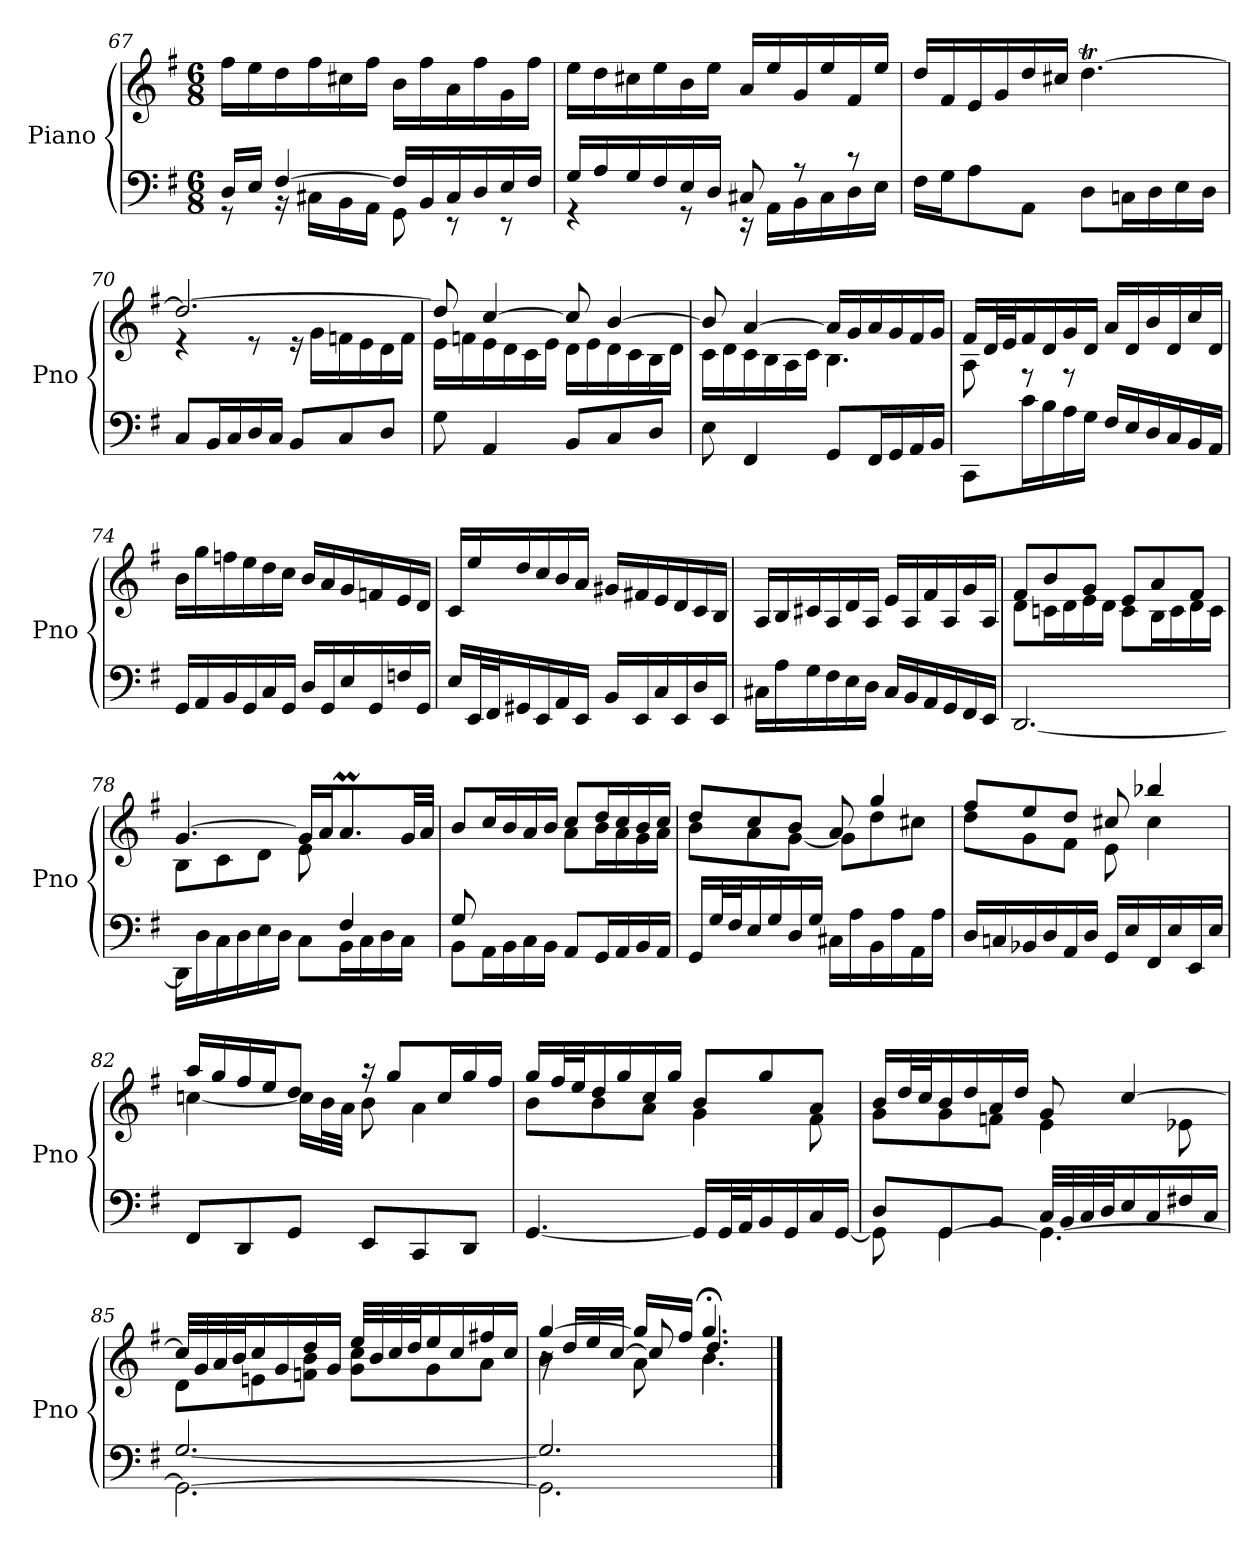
**kern	**kern
*part1	*part1
*staff2	*staff1
*I"Piano	*
*I'Pno	*
*clefF4	*clefG2
*k[f#]	*k[f#]
*M6/8	*M6/8
=67	=67
*^	*
16D/LL	8r	16ff#\LL
16E/JJ	.	16ee\
[4F#/	16r	16dd\
.	16C#X\LL	16ff#\
.	16BB\	16cc#X\
.	16AA\JJ	16ff#\JJ
16F#/LL]	8GG\	16b\LL
16BB/	.	16ff#\
16C#/	8r	16a\
16D/	.	16ff#\
16E/	8r	16g\
16F#/JJ	.	16ff#\JJ
=68	=68	=68
16G/LL	4r	16ee\LL
16A/	.	16dd\
16G/	.	16cc#X\
16F#/	.	16ee\
16E/	8r	16b\
16D/JJ	.	16ee\JJ
8C#X/	16r	16a/LL
.	16AA\LL	16ee/
8r	16BB\	16g/
.	16C#\	16ee/
8r	16D\	16f#/
.	16E\JJ	16ee/JJ
*v	*v	*
!!LO:LB:g=z
=69	=69
16F#\LL	16dd/LL
16G\J	16f#/
8A\	16e/
.	16g/
8AA\J	16dd/
.	16cc#X/JJ
8D\L	[4.ddT\
16Cn\L	.
16D\	.
16E\	.
16D\JJ	.
=70	=70
*	*^
8C/L	2.dd/_	4r
16BB/L	.	.
16C/	.	.
16D/	.	8r
16C/JJ	.	.
8BB/L	.	16r
.	.	16g\LL
8C/	.	16fn\
.	.	16e\
8D/J	.	16d\
.	.	16f\JJ
=71	=71	=71
8G\	8dd/]	16e\LL
.	.	16fn\
4AA/	[4cc/	16e\
.	.	16d\
.	.	16c\
.	.	16e\JJ
8BB/L	8cc/]	16d\LL
.	.	16e\
8C/	[4b/	16d\
.	.	16c\
8D/J	.	16B\
.	.	16d\JJ
!!LO:LB:g=z	!!
=72	=72	=72
8E\	8b/]	16c\LL
.	.	16d\
4FF#/	[4a/	16c\
.	.	16B\
.	.	16A\
.	.	16c\JJ
8GG/L	16a/LL]	4.B\
.	16g/	.
16FF#/L	16a/	.
16GG/	16g/	.
16AA/	16f#/	.
16BB/JJ	16g/JJ	.
=73	=73	=73
8CC/L	16f#/LL	8A\
.	32d/L	.
.	32e/J	.
16c\L	16f#/	8r
16B\	16d/	.
16A\	16g/	8r
16G\JJ	16d/JJ	.
16F#/LL	16a/LL	4.ryy
16E/	16d/	.
16D/	16b/	.
16C/	16d/	.
16BB/	16cc/	.
16AA/JJ	16d/JJ	.
*	*v	*v
=74	=74
16GG/LL	16b\LL
16AA/	16gg\
16BB/	16ffn\
16GG/	16ee\
16C/	16dd\
16GG/JJ	16cc\JJ
16D/LL	16b/LL
16GG/	16a/
16E/	16g/
16GG/	16fn/
16Fn/	16e/
16GG/JJ	16d/JJ
!!LO:PB:g=z
=75	=75
16E/LL	16c/LL
32EE/L	16ee/
32FF#/J	.
16GG#X/	16dd/
16EE/	16cc/
16AA/	16b/
16EE/JJ	16a/JJ
16BB/LL	16g#X/LL
16EE/	16f#X/
16C/	16e/
16EE/	16d/
16D/	16c/
16EE/JJ	16B/JJ
=76	=76
16C#X\LL	16A/LL
16A\	16B/
16G\	16c#X/
16F#\	16A/
16E\	16d/
16D\JJ	16A/JJ
16C#/LL	16e/LL
16BB/	16A/
16AA/	16f#/
16GG/	16A/
16FF#/	16g/
16EE/JJ	16A/JJ
=77	=77
*	*^
[2.DD/	8f#/L	8d\L
.	8b/	16cn\L
.	.	16d\
.	8g/J	16e\
.	.	16d\JJ
.	8e/L	8c\L
.	8a/	16B\L
.	.	16c\
.	8f#/J	16d\
.	.	16c\JJ
!!LO:LB:g=z	!!
=78	=78	=78
*^	*	*
2ryy	16DD\LL]	[4.g/	8B\L
.	16D\	.	.
.	16C\	.	8c\
.	16D\	.	.
.	16E\	.	8d\J
.	16D\JJ	.	.
.	8C\L	16g/LL]	8e\
.	.	16a/J	.
4F#/	16BB\L	8.aM/	4ryy
.	16C\	.	.
.	16D\	.	.
.	16C\JJ	32g/LL	.
.	.	32a/JJJ	.
=79	=79	=79	=79
8G/L	8BB\L	8b/L	8ryy
2ryy	16AA\L	16cc/L	16a\L
.	16BB\	16b/	16g\
.	16C\	16a/	16f#\
.	16BB\JJ	16b/JJ	16g\JJ
.	8AA/L	8cc/L	8a\L
.	16GG/L	16dd/L	16b\L
.	16AA/	16cc/	16a\
8ryy	16BB/	16b/	16g\
.	16AA/JJ	16cc/JJ	16a\JJ
*v	*v	*	*
=80	=80	=80
16GG/LL	8dd/L	8b\L
32G/L	.	.
32F#/J	.	.
16E/	8cc/	8a\
16G/	.	.
16D/	8b/J	[8g\J
16G/JJ	.	.
16C#X\LL	8a/	8g\L]
16A\	.	.
16BB\	4gg/	8dd\
16A\	.	.
16AA\	.	8cc#X\J
16A\JJ	.	.
!!LO:LB:g=z	!!
=81	=81	=81
16D/LL	8ff#/L	8dd\L
16Cn/	.	.
16BB-X/	8ee/	8g\
16D/	.	.
16AA/	8dd/J	8f#\J
16D/JJ	.	.
16GG/LL	8cc#X/	8e\
16E/	.	.
16FF#/	4bb-X/	4cc#\
16E/	.	.
16EE/	.	.
16E/JJ	.	.
=82	=82	=82
8FF#/L	16aa/LL	[4ccn\
.	16gg/	.
8DD/	16ff#/	.
.	16ee/J	.
8GG/J	8dd/J	16cc\LL]
.	.	32b\L
.	.	32a\JJJ
8EE/L	16r	8b\
.	8gg/L	.
8CC/	.	4a\
.	16cc/L	.
8DD/J	16gg/	.
.	16ff#/JJ	.
=83	=83	=83
[4.GG/	16gg/LL	8b\L
.	32ff#/L	.
.	32ee/J	.
.	16dd/	8b\
.	16gg/	.
.	16cc/	8a\J
.	16gg/JJ	.
16GG/LL]	8b/L	4g\
32GG/L	.	.
32AA/J	.	.
16BB/	8gg/	.
16GG/	.	.
16C/	8a/J	8f#\
[16GG/JJ	.	.
!!LO:LB:g=z	!!
=84	=84	=84
*^	*	*
8GG\]	8D/L	16b/LL	8g\L
.	.	32dd/L	.
.	.	32cc/J	.
[4GG\	8GG/	16b/	8g\
.	.	16dd/	.
.	8BB/J	16a/	8fn\J
.	.	16dd/JJ	.
4.GG\_	32C/LLL	8g/	4e\
.	32BB/	.	.
.	32C/	.	.
.	32D/J	.	.
.	16E/	[4cc/	.
.	16C/	.	.
.	16F#X/	.	8e-X\
.	16C/JJ	.	.
=85	=85	=85	=85
2.GG\_	[2.G/	32cc/LLL]	8d\L
.	.	32g/	.
.	.	32a/	.
.	.	32b/J	.
.	.	16cc/	8en\
.	.	16g/	.
.	.	16dd/	8fn\ 8b\J
.	.	16g/JJ	.
.	.	32ee/LLL	8g\ 8cc\L
.	.	32b/	.
.	.	32cc/	.
.	.	32dd/J	.
.	.	16ee/	8g\
.	.	16cc/	.
.	.	16ff#X/	8a\J
.	.	16cc/JJ	.
=86	=86	=86	=86
*	*	*	*^
2.GG\]	2.G/]	[4gg/	4b\	16r
.	.	.	.	16dd/LL
.	.	.	.	16ee/
.	.	.	.	[16cc/JJ
.	.	16gg/LL]	8a\	8cc/]
.	.	16ff#/JJ	.	.
.	.	4.gg;</	4.b\	4.dd/
*v	*v	*	*	*
*	*v	*v	*v
==	==
*-	*-
